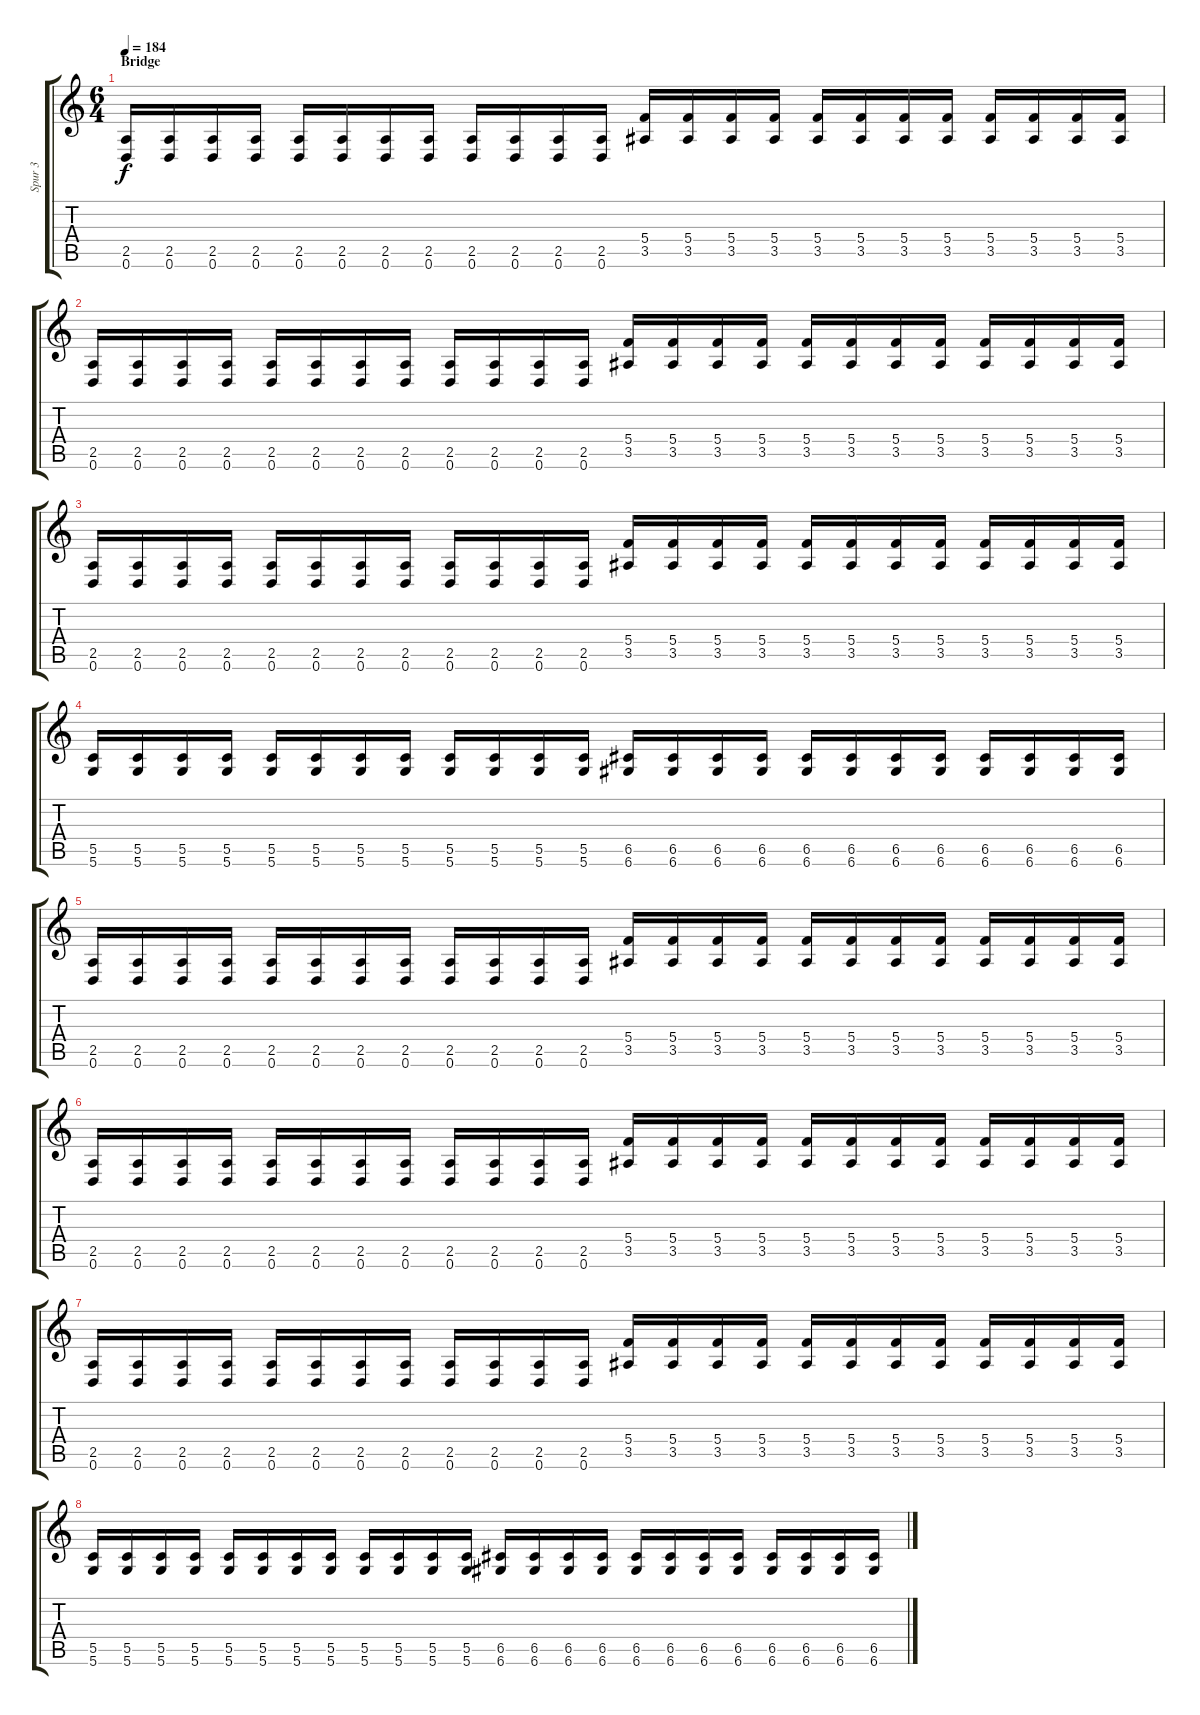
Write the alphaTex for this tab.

\track ("Spur 3" "Spur 3") {instrument distortionguitar}
\staff {score tabs}
\tuning (D4 A3 F3 C3 G2 D2) {hide}
\ts (6 4)
\section ("" "Bridge")
\tempo 184
\clef g2
\ks c
(2.5 0.6).16{dy f} (2.5 0.6).16 (2.5 0.6).16 (2.5 0.6).16 (2.5 0.6).16 (2.5 0.6).16 (2.5 0.6).16 (2.5 0.6).16 (2.5 0.6).16 (2.5 0.6).16 (2.5 0.6).16 (2.5 0.6).16 (5.4 3.5).16 (5.4 3.5).16 (5.4 3.5).16 (5.4 3.5).16 (5.4 3.5).16 (5.4 3.5).16 (5.4 3.5).16 (5.4 3.5).16 (5.4 3.5).16 (5.4 3.5).16 (5.4 3.5).16 (5.4 3.5).16 |
(2.5 0.6).16 (2.5 0.6).16 (2.5 0.6).16 (2.5 0.6).16 (2.5 0.6).16 (2.5 0.6).16 (2.5 0.6).16 (2.5 0.6).16 (2.5 0.6).16 (2.5 0.6).16 (2.5 0.6).16 (2.5 0.6).16 (5.4 3.5).16 (5.4 3.5).16 (5.4 3.5).16 (5.4 3.5).16 (5.4 3.5).16 (5.4 3.5).16 (5.4 3.5).16 (5.4 3.5).16 (5.4 3.5).16 (5.4 3.5).16 (5.4 3.5).16 (5.4 3.5).16 |
(2.5 0.6).16 (2.5 0.6).16 (2.5 0.6).16 (2.5 0.6).16 (2.5 0.6).16 (2.5 0.6).16 (2.5 0.6).16 (2.5 0.6).16 (2.5 0.6).16 (2.5 0.6).16 (2.5 0.6).16 (2.5 0.6).16 (5.4 3.5).16 (5.4 3.5).16 (5.4 3.5).16 (5.4 3.5).16 (5.4 3.5).16 (5.4 3.5).16 (5.4 3.5).16 (5.4 3.5).16 (5.4 3.5).16 (5.4 3.5).16 (5.4 3.5).16 (5.4 3.5).16 |
(5.5 5.6).16 (5.5 5.6).16 (5.5 5.6).16 (5.5 5.6).16 (5.5 5.6).16 (5.5 5.6).16 (5.5 5.6).16 (5.5 5.6).16 (5.5 5.6).16 (5.5 5.6).16 (5.5 5.6).16 (5.5 5.6).16 (6.5 6.6).16 (6.5 6.6).16 (6.5 6.6).16 (6.5 6.6).16 (6.5 6.6).16 (6.5 6.6).16 (6.5 6.6).16 (6.5 6.6).16 (6.5 6.6).16 (6.5 6.6).16 (6.5 6.6).16 (6.5 6.6).16 |
(2.5 0.6).16 (2.5 0.6).16 (2.5 0.6).16 (2.5 0.6).16 (2.5 0.6).16 (2.5 0.6).16 (2.5 0.6).16 (2.5 0.6).16 (2.5 0.6).16 (2.5 0.6).16 (2.5 0.6).16 (2.5 0.6).16 (5.4 3.5).16 (5.4 3.5).16 (5.4 3.5).16 (5.4 3.5).16 (5.4 3.5).16 (5.4 3.5).16 (5.4 3.5).16 (5.4 3.5).16 (5.4 3.5).16 (5.4 3.5).16 (5.4 3.5).16 (5.4 3.5).16 |
(2.5 0.6).16 (2.5 0.6).16 (2.5 0.6).16 (2.5 0.6).16 (2.5 0.6).16 (2.5 0.6).16 (2.5 0.6).16 (2.5 0.6).16 (2.5 0.6).16 (2.5 0.6).16 (2.5 0.6).16 (2.5 0.6).16 (5.4 3.5).16 (5.4 3.5).16 (5.4 3.5).16 (5.4 3.5).16 (5.4 3.5).16 (5.4 3.5).16 (5.4 3.5).16 (5.4 3.5).16 (5.4 3.5).16 (5.4 3.5).16 (5.4 3.5).16 (5.4 3.5).16 |
(2.5 0.6).16 (2.5 0.6).16 (2.5 0.6).16 (2.5 0.6).16 (2.5 0.6).16 (2.5 0.6).16 (2.5 0.6).16 (2.5 0.6).16 (2.5 0.6).16 (2.5 0.6).16 (2.5 0.6).16 (2.5 0.6).16 (5.4 3.5).16 (5.4 3.5).16 (5.4 3.5).16 (5.4 3.5).16 (5.4 3.5).16 (5.4 3.5).16 (5.4 3.5).16 (5.4 3.5).16 (5.4 3.5).16 (5.4 3.5).16 (5.4 3.5).16 (5.4 3.5).16 |
(5.5 5.6).16 (5.5 5.6).16 (5.5 5.6).16 (5.5 5.6).16 (5.5 5.6).16 (5.5 5.6).16 (5.5 5.6).16 (5.5 5.6).16 (5.5 5.6).16 (5.5 5.6).16 (5.5 5.6).16 (5.5 5.6).16 (6.5 6.6).16 (6.5 6.6).16 (6.5 6.6).16 (6.5 6.6).16 (6.5 6.6).16 (6.5 6.6).16 (6.5 6.6).16 (6.5 6.6).16 (6.5 6.6).16 (6.5 6.6).16 (6.5 6.6).16 (6.5 6.6).16
